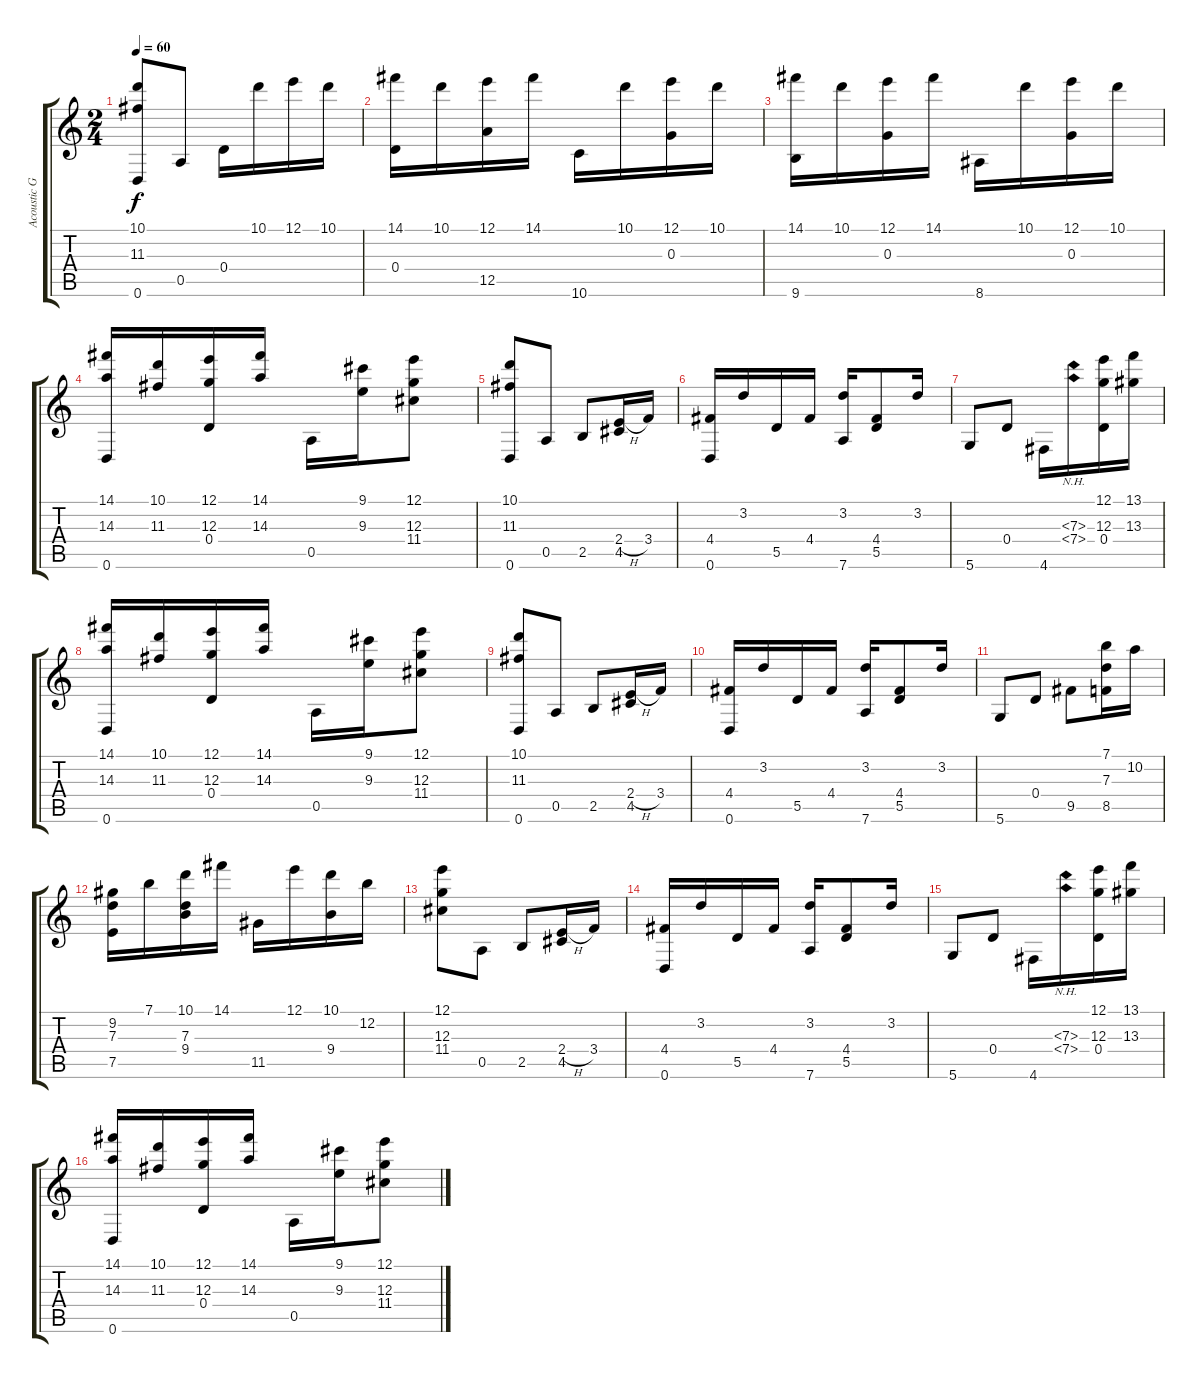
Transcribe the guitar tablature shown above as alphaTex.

\track ("Acoustic Guitar" "Acoustic G") {instrument acousticguitarnylon}
\staff {score tabs}
\tuning (E4 B3 G3 D3 A2 D2) {hide}
\ts (2 4)
\tempo 60
\clef g2
\ks c
(10.1 11.3 0.6).8{dy f} 0.5.8 0.4.16 10.1.16 12.1.16 10.1.16 |
(14.1 0.4).16 10.1.16 (12.1 12.5).16 14.1.16 10.6.16 10.1.16 (12.1 0.3).16 10.1.16 |
(14.1 9.6).16 10.1.16 (12.1 0.3).16 14.1.16 8.6.16 10.1.16 (12.1 0.3).16 10.1.16 |
(14.1 14.3 0.6).16 (10.1 11.3).16 (12.1 12.3 0.4).16 (14.1 14.3).16 0.5.16 (9.1 9.3).16 (12.1 12.3 11.4).8 |
(10.1 11.3 0.6).8 0.5.8 2.5.8 (2.4{h} 4.5).16 3.4.16 |
(4.4 0.6).16 3.2.16 5.5.16 4.4.16 (3.2 7.6).16 (4.4 5.5).8 3.2.16 |
5.6.8 0.4.8 4.6.16 (7.3{nh} 7.4{nh}).16 (12.1 12.3 0.4).16 (13.1 13.3).16 |
(14.1 14.3 0.6).16 (10.1 11.3).16 (12.1 12.3 0.4).16 (14.1 14.3).16 0.5.16 (9.1 9.3).16 (12.1 12.3 11.4).8 |
(10.1 11.3 0.6).8 0.5.8 2.5.8 (2.4{h} 4.5).16 3.4.16 |
(4.4 0.6).16 3.2.16 5.5.16 4.4.16 (3.2 7.6).16 (4.4 5.5).8 3.2.16 |
5.6.8 0.4.8 9.5.8 (7.1 7.3 8.5).16 10.2.16 |
(9.2 7.3 7.5).16 7.1.16 (10.1 7.3 9.4).16 14.1.16 11.5.16 12.1.16 (10.1 9.4).16 12.2.16 |
(12.1 12.3 11.4).8 0.5.8 2.5.8 (2.4{h} 4.5).16 3.4.16 |
(4.4 0.6).16 3.2.16 5.5.16 4.4.16 (3.2 7.6).16 (4.4 5.5).8 3.2.16 |
5.6.8 0.4.8 4.6.16 (7.3{nh} 7.4{nh}).16 (12.1 12.3 0.4).16 (13.1 13.3).16 |
(14.1 14.3 0.6).16 (10.1 11.3).16 (12.1 12.3 0.4).16 (14.1 14.3).16 0.5.16 (9.1 9.3).16 (12.1 12.3 11.4).8
